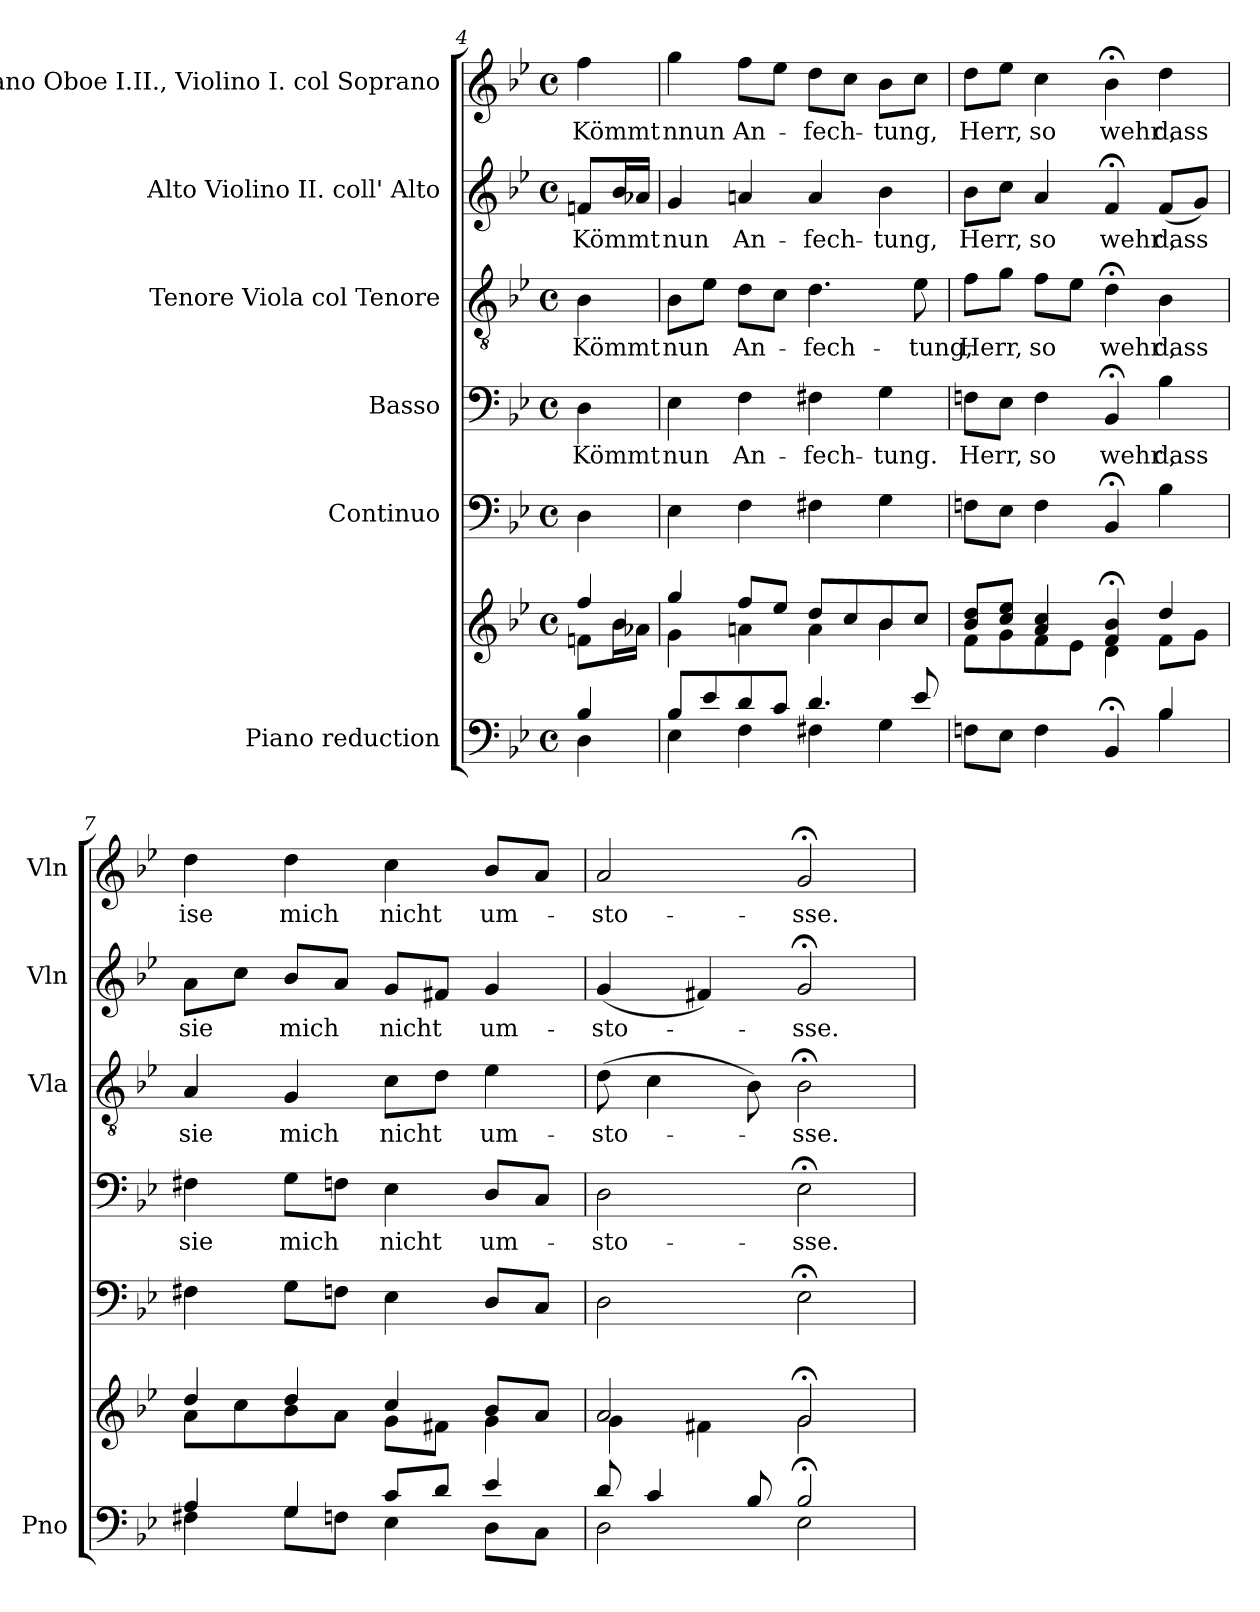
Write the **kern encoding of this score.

**kern	**kern	**kern	**kern	**text	**kern	**text	**kern	**text	**kern	**text
*part6	*part6	*part5	*part4	*part4	*part3	*part3	*part2	*part2	*part1	*part1
*staff7	*staff6	*staff5	*staff4	*staff4	*staff3	*staff3	*staff2	*staff2	*staff1	*staff1
*I"Piano reduction	*	*I"Continuo	*I"Basso	*	*I"Tenore Viola col Tenore	*	*I"Alto Violino II. coll' Alto	*	*I"Soprano Oboe I.II., Violino I. col Soprano	*
*I'Pno	*	*	*	*	*I'Vla	*	*I'Vln	*	*I'Vln	*
!!LO:LB:g=z
*clefF4	*clefG2	*clefF4	*clefF4	*	*clefGv2	*	*clefG2	*	*clefG2	*
*	*	*ITrd7c12	*	*	*	*	*	*	*	*
*k[b-e-]	*k[b-e-]	*k[b-e-]	*k[b-e-]	*	*k[b-e-]	*	*k[b-e-]	*	*k[b-e-]	*
*M4/4	*M4/4	*M4/4	*M4/4	*	*M4/4	*	*M4/4	*	*M4/4	*
*met(c)	*met(c)	*met(c)	*met(c)	*	*met(c)	*	*met(c)	*	*met(c)	*
=4X1	=4X1	=4X1	=4X1	=4X1	=4X1	=4X1	=4X1	=4X1	=4X1	=4X1
*^	*^	*	*	*	*	*	*	*	*	*
!	!	!	!	!	!	!LO:LY:b	!	!LO:LY:b	!	!LO:LY:b	!	!LO:LY:b
4B-/	4D\	4ff/	8fn\L	4DD\	4D\	Kömmt	4B-\	Kömmt	8fn/L	Kömmt	4ff\	Kömmt
.	.	.	16b-\L	.	.	.	.	.	16b-/L	.	.	.
.	.	.	16a-X\JJ	.	.	.	.	.	16a-X/JJ	.	.	.
=5	=5	=5	=5	=5	=5	=5	=5	=5	=5	=5	=5	=5
!	!	!	!	!	!	!LO:LY:b	!	!LO:LY:b	!	!LO:LY:b	!	!LO:LY:b
8B-/L	4E-\	4gg/	4g\	4EE-\	4E-\	nun	8B-\L	nun	4g/	nun	4gg\	nnun
8e-/	.	.	.	.	.	.	8e-\J	.	.	.	.	.
!	!	!	!	!	!	!LO:LY:b	!	!LO:LY:b	!	!LO:LY:b	!	!LO:LY:b
8d/	4F\	8ff/L	4an\	4FF\	4F\	An-	8d\L	An-	4an/	An-	8ff\L	An-
8c/J	.	8ee-/J	.	.	.	.	8c\J	.	.	.	8ee-\J	.
!	!	!	!	!	!	!LO:LY:b	!	!LO:LY:b	!	!LO:LY:b	!	!LO:LY:b
4.d/	4F#X\	8dd/L	4a\	4FF#X\	4F#X\	-fech-	4.d\	-fech-	4a/	-fech-	8dd\L	-fech-
.	.	8cc/	.	.	.	.	.	.	.	.	8cc\J	.
!	!	!	!	!	!	!LO:LY:b	!	!	!	!LO:LY:b	!	!LO:LY:b
.	4G\	8b-/	4b-\	4GG\	4G\	-tung.	.	.	4b-\	-tung,	8b-\L	-tung,
!	!	!	!	!	!	!	!	!LO:LY:b	!	!	!	!
8e-/	.	8cc/J	.	.	.	.	8e-\	-tung,	.	.	8cc\J	.
=6	=6	=6	=6	=6	=6	=6	=6	=6	=6	=6	=6	=6
!	!	!	!	!	!	!LO:LY:b	!	!LO:LY:b	!	!LO:LY:b	!	!LO:LY:b
2ryy	8Fn\L	8b-/ 8dd/L	8f\L	8FFn\L	8Fn\L	Herr,	8f\L	Herr,	8b-\L	Herr,	8dd\L	Herr,
.	8E-\J	8cc/ 8ee-/J	8g\	8EE-\J	8E-\J	.	8g\J	.	8cc\J	.	8ee-\J	.
!	!	!	!	!	!	!LO:LY:b	!	!LO:LY:b	!	!LO:LY:b	!	!LO:LY:b
.	4F\	4a/ 4cc/	8f\	4FF\	4F\	so	8f\L	so	4a/	so	4cc\	so
.	.	.	8e-\J	.	.	.	8e-\J	.	.	.	.	.
!	!	!	!	!	!	!LO:LY:b	!	!LO:LY:b	!	!LO:LY:b	!	!LO:LY:b
4BB-;/	4ryy	4f/;< 4b-/;<	4d\	4BBB-;</	4BB-;</	wehr',	4d;<\	wehr',	4f;</	wehr',	4b-;<\	wehr',
!	!	!	!	!	!	!LO:LY:b	!	!LO:LY:b	!	!LO:LY:b	!	!LO:LY:b
4B-/	4B-\	4dd/	8f\L	4BB-\	4B-\	dass	4B-\	dass	(8f/L	dass	4dd\	dass
.	.	.	8g\J	.	.	.	.	.	8g/J)	.	.	.
=7	=7	=7	=7	=7	=7	=7	=7	=7	=7	=7	=7	=7
!	!	!	!	!	!	!LO:LY:b	!	!LO:LY:b	!	!LO:LY:b	!	!LO:LY:b
4A/	4F#X\	4dd/	8a\L	4FF#X\	4F#X\	sie	4A/	sie	8a\L	sie	4dd\	ise
.	.	.	8cc\	.	.	.	.	.	8cc\J	.	.	.
!	!	!	!	!	!	!LO:LY:b	!	!LO:LY:b	!	!LO:LY:b	!	!LO:LY:b
4G/	8G\L	4dd/	8b-\	8GG\L	8G\L	mich	4G/	mich	8b-/L	mich	4dd\	mich
.	8Fn\J	.	8a\J	8FFn\J	8Fn\J	.	.	.	8a/J	.	.	.
!	!	!	!	!	!	!LO:LY:b	!	!LO:LY:b	!	!LO:LY:b	!	!LO:LY:b
8c/L	4E-\	4cc/	8g\L	4EE-\	4E-\	nicht	8c\L	nicht	8g/L	nicht	4cc\	nicht
8d/J	.	.	8f#X\J	.	.	.	8d\J	.	8f#X/J	.	.	.
!	!	!	!	!	!	!LO:LY:b	!	!LO:LY:b	!	!LO:LY:b	!	!LO:LY:b
4e-/	8D\L	8b-/L	4g\	8DD/L	8D/L	um-	4e-\	um-	4g/	um-	8b-/L	um-
.	8C\J	8a/J	.	8CC/J	8C/J	.	.	.	.	.	8a/J	.
=8	=8	=8	=8	=8	=8	=8	=8	=8	=8	=8	=8	=8
!	!	!	!	!	!	!LO:LY:b	!	!LO:LY:b	!	!LO:LY:b	!	!LO:LY:b
8d/	2D\	2a/	4g\	2DD\	2D\	-sto-	(8d\	-sto-	(4g/	-sto-	2a/	-sto-
4c/	.	.	.	.	.	.	4c\	.	.	.	.	.
.	.	.	4f#X\	.	.	.	.	.	4f#X/)	.	.	.
8B-/	.	.	.	.	.	.	8B-\)	.	.	.	.	.
!	!	!	!	!	!	!LO:LY:b	!	!LO:LY:b	!	!LO:LY:b	!	!LO:LY:b
2B-;/	2E-\	2g;</	2g\	2EE-;<\	2E-;<\	-sse.	2B-;<\	-sse.	2g;</	-sse.	2g;</	-sse.
*v	*v	*	*	*	*	*	*	*	*	*	*	*
*	*v	*v	*	*	*	*	*	*	*	*	*
=	=	=	=	=	=	=	=	=	=	=
*-	*-	*-	*-	*-	*-	*-	*-	*-	*-	*-
